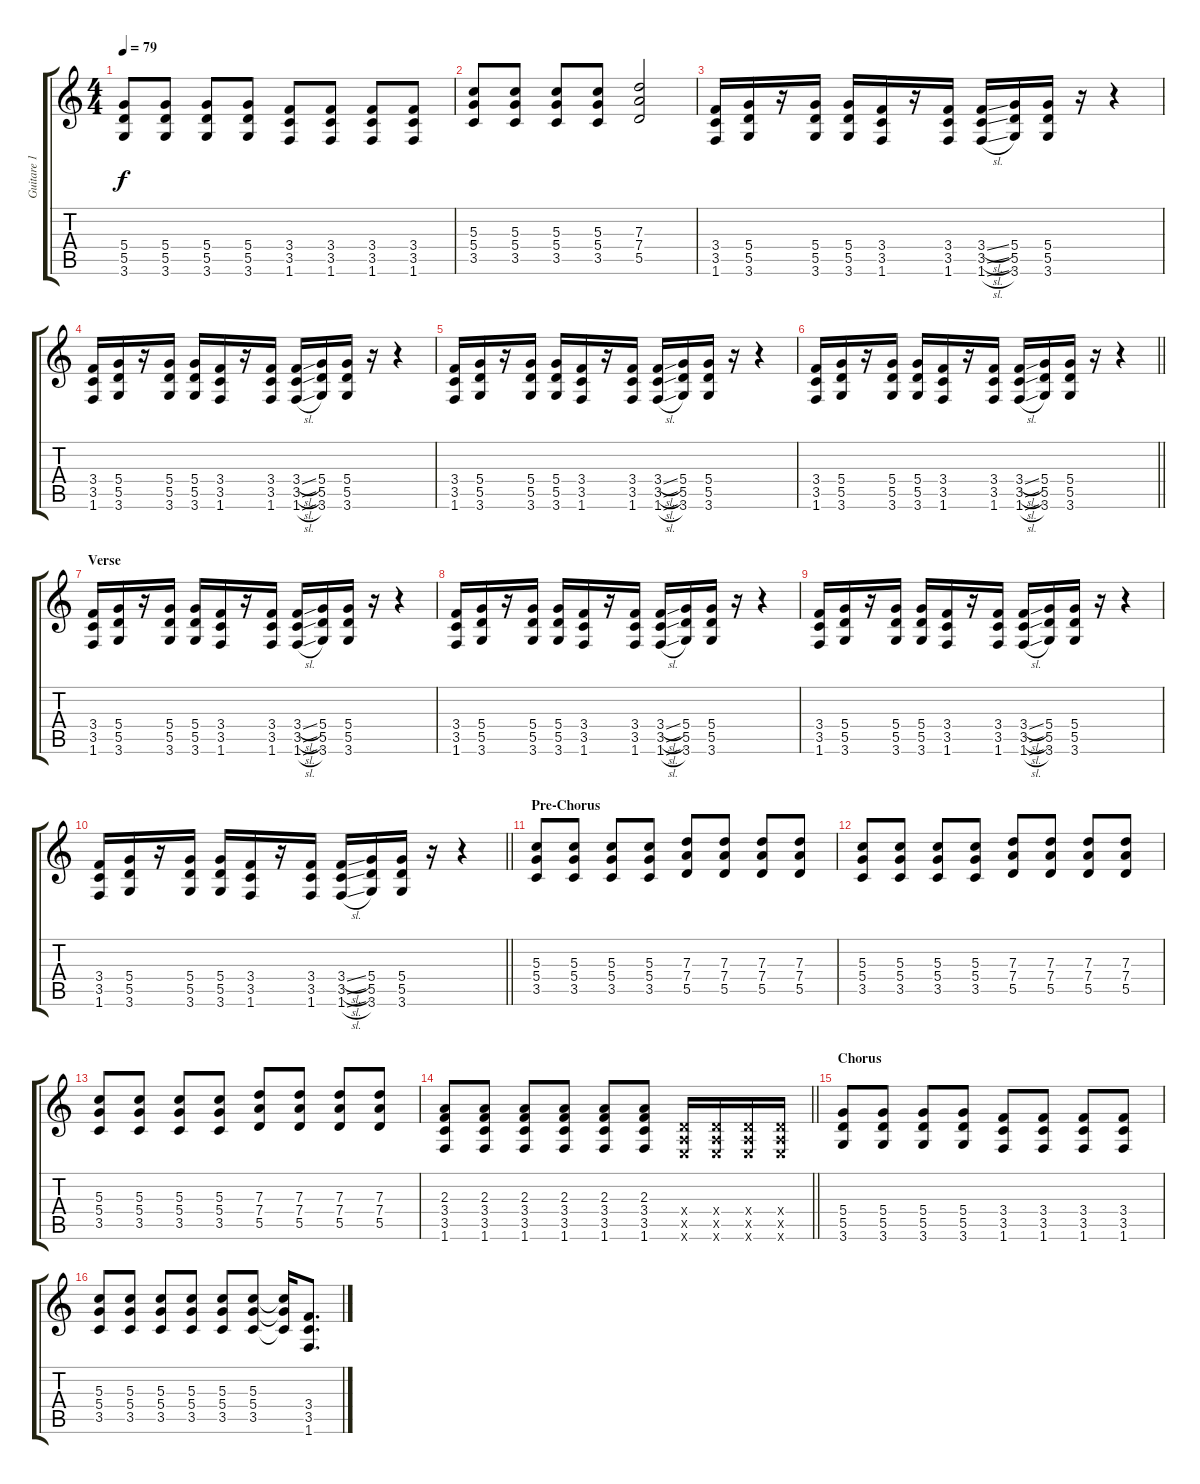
\track ("Guitare 1" "Guitare 1") {instrument overdrivenguitar}
\staff {score tabs}
\tuning (E4 B3 G3 D3 A2 E2) {hide}
\ts (4 4)
\tempo 79
\clef g2
\ks c
(5.4 5.5 3.6).8{dy f} (5.4 5.5 3.6).8 (5.4 5.5 3.6).8 (5.4 5.5 3.6).8 (3.4 3.5 1.6).8 (3.4 3.5 1.6).8 (3.4 3.5 1.6).8 (3.4 3.5 1.6).8 |
(5.3 5.4 3.5).8 (5.3 5.4 3.5).8 (5.3 5.4 3.5).8 (5.3 5.4 3.5).8 (7.3 7.4 5.5).2 |
(3.4 3.5 1.6).16 (5.4 5.5 3.6).16 r.16 (5.4 5.5 3.6).16 (5.4 5.5 3.6).16 (3.4 3.5 1.6).16 r.16 (3.4 3.5 1.6).16 (3.4{sl} 3.5{sl} 1.6{sl}).16 (5.4 5.5 3.6).16 (5.4 5.5 3.6).16 r.16 r.4 |
(3.4 3.5 1.6).16 (5.4 5.5 3.6).16 r.16 (5.4 5.5 3.6).16 (5.4 5.5 3.6).16 (3.4 3.5 1.6).16 r.16 (3.4 3.5 1.6).16 (3.4{sl} 3.5{sl} 1.6{sl}).16 (5.4 5.5 3.6).16 (5.4 5.5 3.6).16 r.16 r.4 |
(3.4 3.5 1.6).16 (5.4 5.5 3.6).16 r.16 (5.4 5.5 3.6).16 (5.4 5.5 3.6).16 (3.4 3.5 1.6).16 r.16 (3.4 3.5 1.6).16 (3.4{sl} 3.5{sl} 1.6{sl}).16 (5.4 5.5 3.6).16 (5.4 5.5 3.6).16 r.16 r.4 |
\barLineRight lightlight
(3.4 3.5 1.6).16 (5.4 5.5 3.6).16 r.16 (5.4 5.5 3.6).16 (5.4 5.5 3.6).16 (3.4 3.5 1.6).16 r.16 (3.4 3.5 1.6).16 (3.4{sl} 3.5{sl} 1.6{sl}).16 (5.4 5.5 3.6).16 (5.4 5.5 3.6).16 r.16 r.4 |
\section ("" "Verse")
(3.4 3.5 1.6).16 (5.4 5.5 3.6).16 r.16 (5.4 5.5 3.6).16 (5.4 5.5 3.6).16 (3.4 3.5 1.6).16 r.16 (3.4 3.5 1.6).16 (3.4{sl} 3.5{sl} 1.6{sl}).16 (5.4 5.5 3.6).16 (5.4 5.5 3.6).16 r.16 r.4 |
(3.4 3.5 1.6).16 (5.4 5.5 3.6).16 r.16 (5.4 5.5 3.6).16 (5.4 5.5 3.6).16 (3.4 3.5 1.6).16 r.16 (3.4 3.5 1.6).16 (3.4{sl} 3.5{sl} 1.6{sl}).16 (5.4 5.5 3.6).16 (5.4 5.5 3.6).16 r.16 r.4 |
(3.4 3.5 1.6).16 (5.4 5.5 3.6).16 r.16 (5.4 5.5 3.6).16 (5.4 5.5 3.6).16 (3.4 3.5 1.6).16 r.16 (3.4 3.5 1.6).16 (3.4{sl} 3.5{sl} 1.6{sl}).16 (5.4 5.5 3.6).16 (5.4 5.5 3.6).16 r.16 r.4 |
\barLineRight lightlight
(3.4 3.5 1.6).16 (5.4 5.5 3.6).16 r.16 (5.4 5.5 3.6).16 (5.4 5.5 3.6).16 (3.4 3.5 1.6).16 r.16 (3.4 3.5 1.6).16 (3.4{sl} 3.5{sl} 1.6{sl}).16 (5.4 5.5 3.6).16 (5.4 5.5 3.6).16 r.16 r.4 |
\section ("" "Pre-Chorus")
(5.3 5.4 3.5).8 (5.3 5.4 3.5).8 (5.3 5.4 3.5).8 (5.3 5.4 3.5).8 (7.3 7.4 5.5).8 (7.3 7.4 5.5).8 (7.3 7.4 5.5).8 (7.3 7.4 5.5).8 |
(5.3 5.4 3.5).8 (5.3 5.4 3.5).8 (5.3 5.4 3.5).8 (5.3 5.4 3.5).8 (7.3 7.4 5.5).8 (7.3 7.4 5.5).8 (7.3 7.4 5.5).8 (7.3 7.4 5.5).8 |
(5.3 5.4 3.5).8 (5.3 5.4 3.5).8 (5.3 5.4 3.5).8 (5.3 5.4 3.5).8 (7.3 7.4 5.5).8 (7.3 7.4 5.5).8 (7.3 7.4 5.5).8 (7.3 7.4 5.5).8 |
\barLineRight lightlight
(2.3 3.4 3.5 1.6).8 (2.3 3.4 3.5 1.6).8 (2.3 3.4 3.5 1.6).8 (2.3 3.4 3.5 1.6).8 (2.3 3.4 3.5 1.6).8 (2.3 3.4 3.5 1.6).8 (0.4{x} 0.5{x} 0.6{x}).16 (0.4{x} 0.5{x} 0.6{x}).16 (0.4{x} 0.5{x} 0.6{x}).16 (0.4{x} 0.5{x} 0.6{x}).16 |
\section ("" "Chorus")
(5.4 5.5 3.6).8 (5.4 5.5 3.6).8 (5.4 5.5 3.6).8 (5.4 5.5 3.6).8 (3.4 3.5 1.6).8 (3.4 3.5 1.6).8 (3.4 3.5 1.6).8 (3.4 3.5 1.6).8 |
(5.3 5.4 3.5).8 (5.3 5.4 3.5).8 (5.3 5.4 3.5).8 (5.3 5.4 3.5).8 (5.3 5.4 3.5).8 (5.3 5.4 3.5).8 (5.3{t} 5.4{t} 3.5{t}).16 (3.4 3.5 1.6).8{d}
